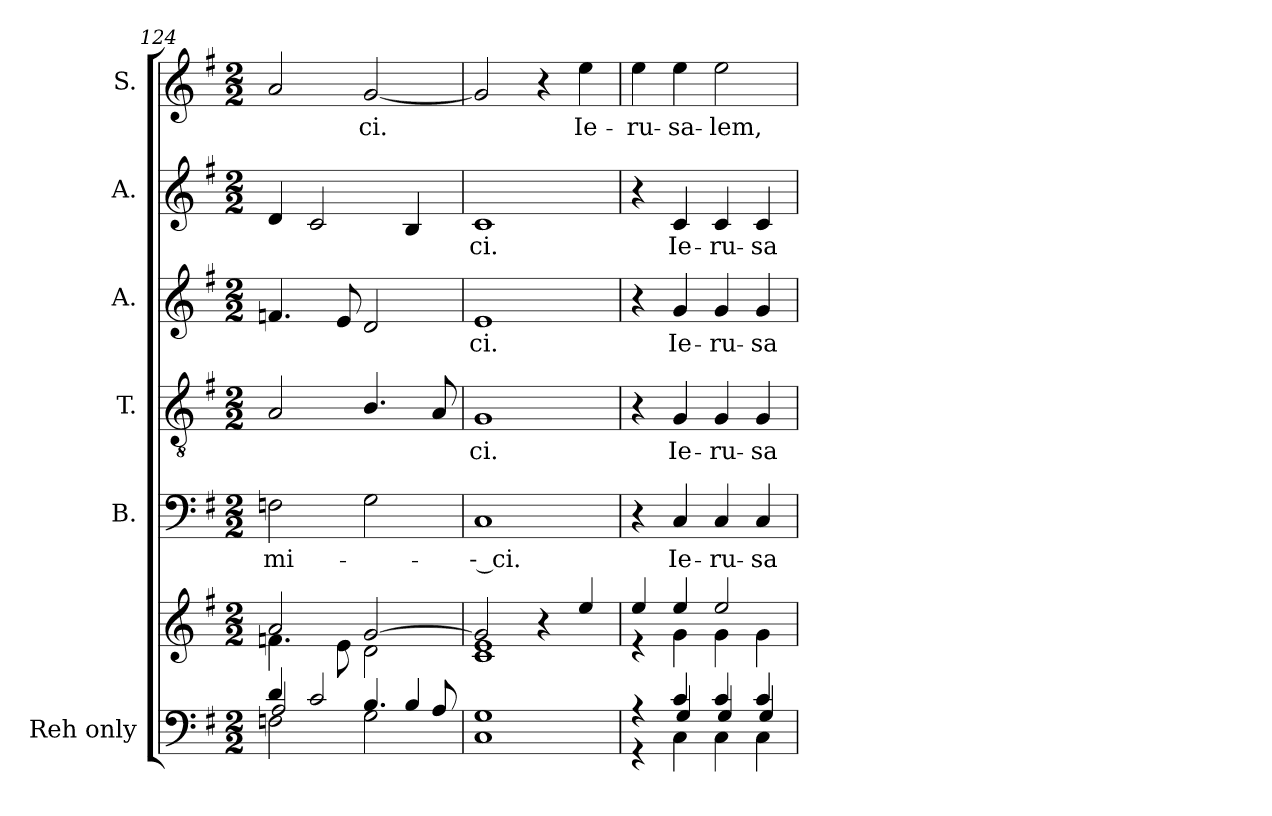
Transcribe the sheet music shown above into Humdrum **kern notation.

**kern	**kern	**kern	**text	**kern	**text	**kern	**text	**kern	**text	**kern	**text
*part6	*part6	*part5	*part5	*part4	*part4	*part3	*part3	*part2	*part2	*part1	*part1
*staff7	*staff6	*staff5	*staff5	*staff4	*staff4	*staff3	*staff3	*staff2	*staff2	*staff1	*staff1
*I"Reh  only	*	*I"B.	*	*I"T.	*	*I"A.	*	*I"A.	*	*I"S.	*
*	*	*I'B.	*	*I'T.	*	*I'A.	*	*I'A.	*	*	*
*clefF4	*clefG2	*clefF4	*	*clefGv2	*	*clefG2	*	*clefG2	*	*clefG2	*
*	*	*	*	*ITrd7c12	*	*	*	*	*	*	*
*k[f#]	*k[f#]	*k[f#]	*	*k[f#]	*	*k[f#]	*	*k[f#]	*	*k[f#]	*
*G:	*G:	*G:	*	*G:	*	*G:	*	*G:	*	*G:	*
*M2/2	*M2/2	*M2/2	*	*M2/2	*	*M2/2	*	*M2/2	*	*M2/2	*
=124	=124	=124	=124	=124	=124	=124	=124	=124	=124	=124	=124
*^	*^	*	*	*	*	*	*	*	*	*	*
*	*^	*	*	*	*	*	*	*	*	*	*	*	*
!	!	!	!	!	!	!LO:LY:b:color=#000000	!	!	!	!	!	!	!	!
4di/	2Ai/	2Fni\	2ai/	4.fni\	2Fni\	-mi-	2AAi/	.	4.fni/	.	4di/	.	2ai/	.
2ci/	.	.	.	.	.	.	.	.	.	.	2ci/	.	.	.
.	.	.	.	8ei\	.	.	.	.	8ei/	.	.	.	.	.
!	!	!	!	!	!	!	!	!	!	!	!	!	!	!LO:LY:b:color=#000000
.	4.Bi/	2Gi\	[2gi/	2di\	2Gi\	.	4.BBi/	.	2di/	.	.	.	[2gi/	-ci.
4Bi/	.	.	.	.	.	.	.	.	.	.	4Bi/	.	.	.
.	8Ai/	.	.	.	.	.	8AAi/	.	.	.	.	.	.	.
*	*v	*v	*	*	*	*	*	*	*	*	*	*	*	*
!!LO:PB:g=z
=125	=125	=125	=125	=125	=125	=125	=125	=125	=125	=125	=125	=125	=125
*	*	*	*^	*	*	*	*	*	*	*	*	*	*
!	!	!	!	!	!	!LO:LY:b:color=#000000	!	!	!	!	!	!	!	!
!	!	!	!	!	!	!	!	!LO:LY:b:color=#000000	!	!	!	!	!	!
!	!	!	!	!	!	!	!	!	!	!LO:LY:b:color=#000000	!	!	!	!
!	!	!	!	!	!	!	!	!	!	!	!	!LO:LY:b:color=#000000	!	!
1Gi	1Ci	2gi/]	1ei	1ci	1Ci	-- ci.	1GGi	-ci.	1ei	-ci.	1ci	-ci.	2gi/]	.
.	.	4r	.	.	.	.	.	.	.	.	.	.	4r	.
!	!	!	!	!	!	!	!	!	!	!	!	!	!	!LO:LY:b:color=#000000
.	.	4eei/	.	.	.	.	.	.	.	.	.	.	4eei\	Ie-
=126	=126	=126	=126	=126	=126	=126	=126	=126	=126	=126	=126	=126	=126	=126
*	*^	*	*	*	*	*	*	*	*	*	*	*	*	*
!	!	!	!	!	!	!	!	!	!	!	!	!	!	!	!LO:LY:b:color=#000000
4ryy	4r	4r	4eei/	4r	4ryy	4r	.	4r	.	4r	.	4r	.	4eei\	-ru-
!	!	!	!	!	!	!	!LO:LY:b:color=#000000	!	!	!	!	!	!	!	!
!	!	!	!	!	!	!	!	!	!LO:LY:b:color=#000000	!	!	!	!	!	!
!	!	!	!	!	!	!	!	!	!	!	!LO:LY:b:color=#000000	!	!	!	!
!	!	!	!	!	!	!	!	!	!	!	!	!	!LO:LY:b:color=#000000	!	!
!	!	!	!	!	!	!	!	!	!	!	!	!	!	!	!LO:LY:b:color=#000000
4ci/	4Gi/	4Ci\	4eei/	4gi\	2.ryy	4Ci/	Ie-	4GGi/	Ie-	4gi/	Ie-	4ci/	Ie-	4eei\	-sa-
!	!	!	!	!	!	!	!LO:LY:b:color=#000000	!	!	!	!	!	!	!	!
!	!	!	!	!	!	!	!	!	!LO:LY:b:color=#000000	!	!	!	!	!	!
!	!	!	!	!	!	!	!	!	!	!	!LO:LY:b:color=#000000	!	!	!	!
!	!	!	!	!	!	!	!	!	!	!	!	!	!LO:LY:b:color=#000000	!	!
!	!	!	!	!	!	!	!	!	!	!	!	!	!	!	!LO:LY:b:color=#000000
4ci/	4Gi/	4Ci\	2eei/	4gi\	.	4Ci/	-ru-	4GGi/	-ru-	4gi/	-ru-	4ci/	-ru-	2eei\	-lem,
!	!	!	!	!	!	!	!LO:LY:b:color=#000000	!	!	!	!	!	!	!	!
!	!	!	!	!	!	!	!	!	!LO:LY:b:color=#000000	!	!	!	!	!	!
!	!	!	!	!	!	!	!	!	!	!	!LO:LY:b:color=#000000	!	!	!	!
!	!	!	!	!	!	!	!	!	!	!	!	!	!LO:LY:b:color=#000000	!	!
4ci/	4Gi/	4Ci\	.	4gi\	.	4Ci/	-sa-	4GGi/	-sa-	4gi/	-sa-	4ci/	-sa-	.	.
*v	*v	*v	*	*	*	*	*	*	*	*	*	*	*	*	*
*	*v	*v	*v	*	*	*	*	*	*	*	*	*	*
=	=	=	=	=	=	=	=	=	=	=	=
*-	*-	*-	*-	*-	*-	*-	*-	*-	*-	*-	*-
